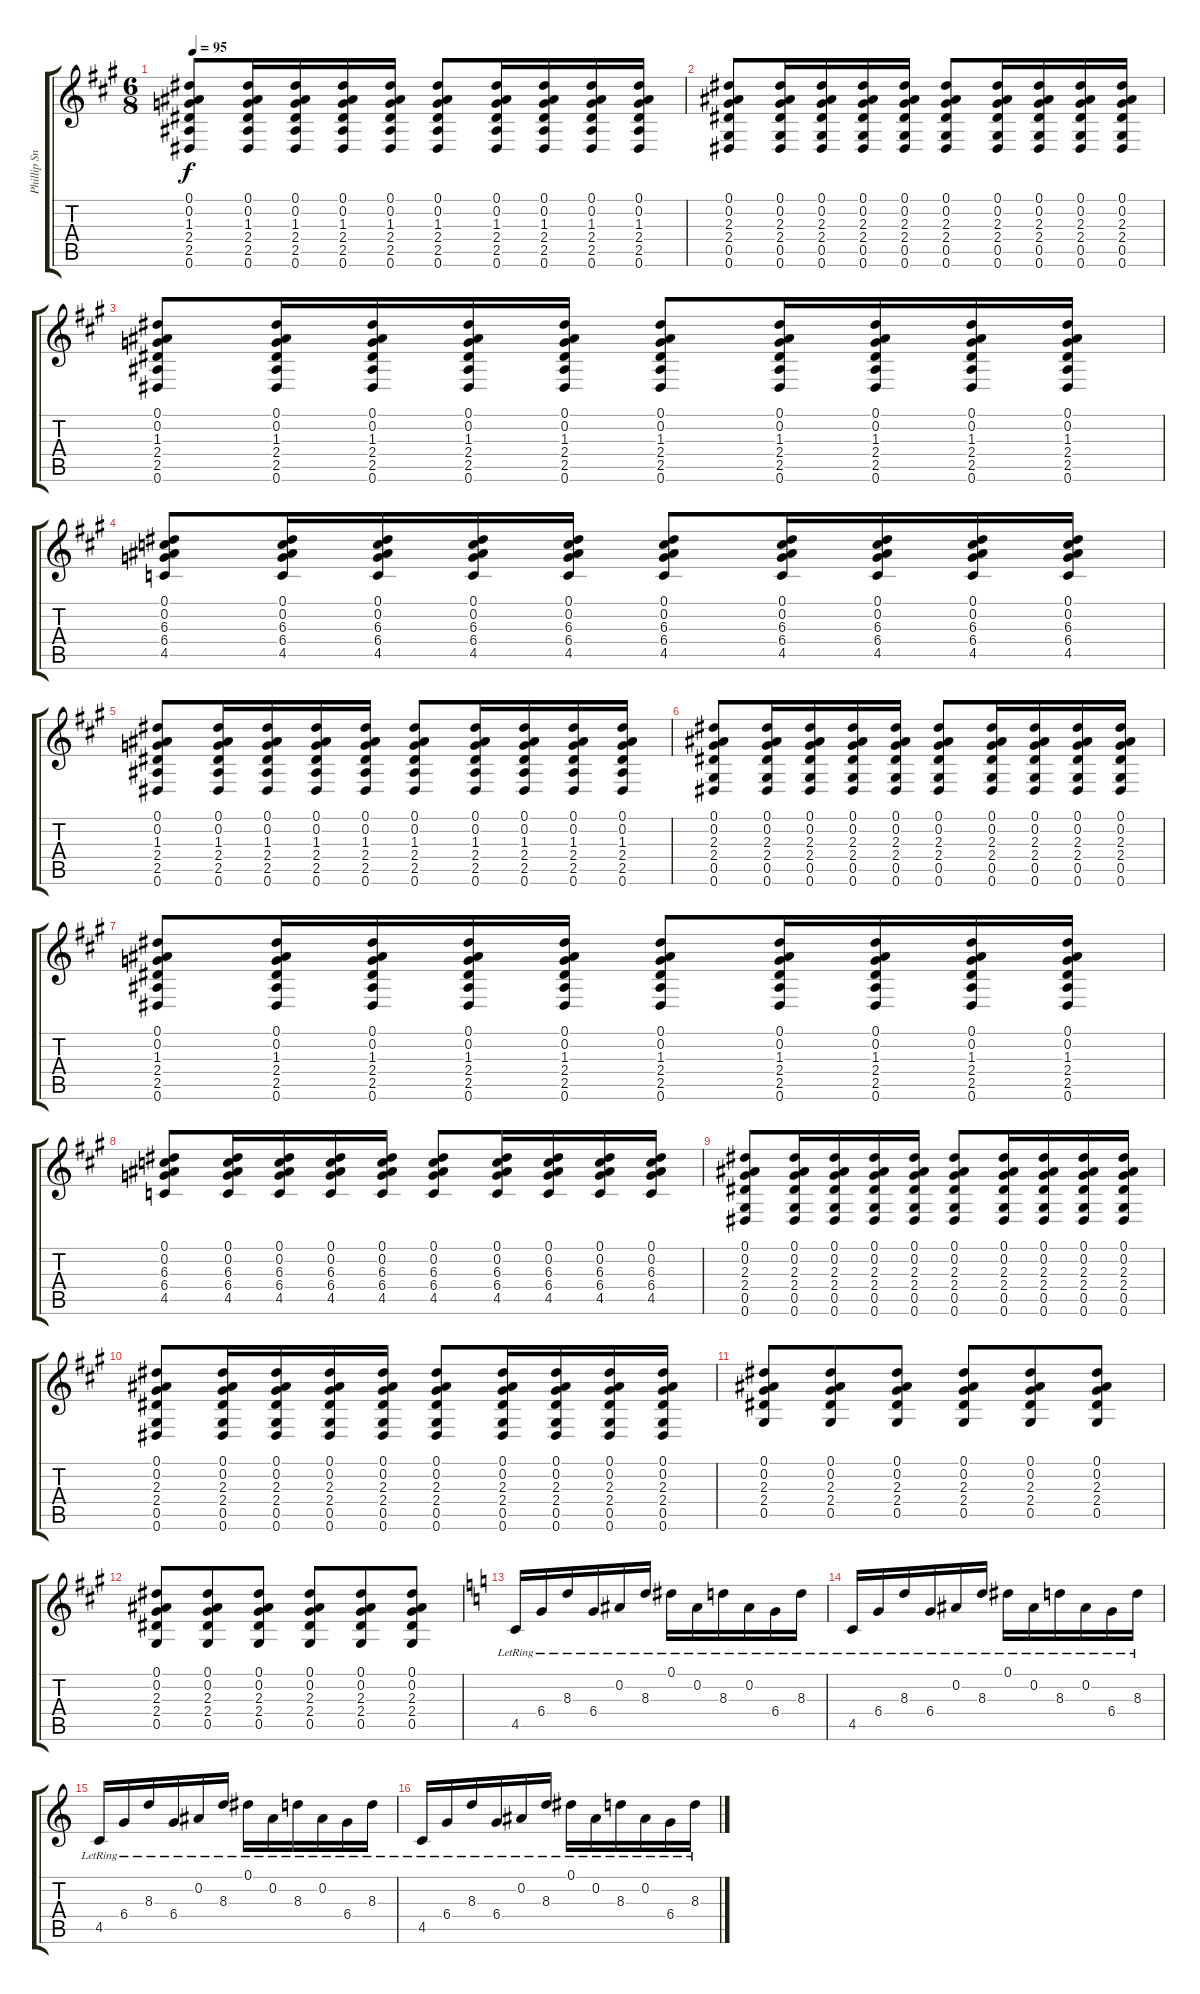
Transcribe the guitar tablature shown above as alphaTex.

\track ("Phillip Sneed" "Phillip Sn") {instrument acousticguitarnylon}
\staff {score tabs}
\tuning (Eb4 Bb3 Gb3 Db3 Ab2 Eb2) {hide}
\ts (6 8)
\tempo 95
\clef g2
\ks a
(0.1 0.2 1.3 2.4 2.5 0.6).8{dy f} (0.1 0.2 1.3 2.4 2.5 0.6).16 (0.1 0.2 1.3 2.4 2.5 0.6).16 (0.1 0.2 1.3 2.4 2.5 0.6).16 (0.1 0.2 1.3 2.4 2.5 0.6).16 (0.1 0.2 1.3 2.4 2.5 0.6).8 (0.1 0.2 1.3 2.4 2.5 0.6).16 (0.1 0.2 1.3 2.4 2.5 0.6).16 (0.1 0.2 1.3 2.4 2.5 0.6).16 (0.1 0.2 1.3 2.4 2.5 0.6).16 |
(0.1 0.2 2.3 2.4 0.5 0.6).8 (0.1 0.2 2.3 2.4 0.5 0.6).16 (0.1 0.2 2.3 2.4 0.5 0.6).16 (0.1 0.2 2.3 2.4 0.5 0.6).16 (0.1 0.2 2.3 2.4 0.5 0.6).16 (0.1 0.2 2.3 2.4 0.5 0.6).8 (0.1 0.2 2.3 2.4 0.5 0.6).16 (0.1 0.2 2.3 2.4 0.5 0.6).16 (0.1 0.2 2.3 2.4 0.5 0.6).16 (0.1 0.2 2.3 2.4 0.5 0.6).16 |
(0.1 0.2 1.3 2.4 2.5 0.6).8 (0.1 0.2 1.3 2.4 2.5 0.6).16 (0.1 0.2 1.3 2.4 2.5 0.6).16 (0.1 0.2 1.3 2.4 2.5 0.6).16 (0.1 0.2 1.3 2.4 2.5 0.6).16 (0.1 0.2 1.3 2.4 2.5 0.6).8 (0.1 0.2 1.3 2.4 2.5 0.6).16 (0.1 0.2 1.3 2.4 2.5 0.6).16 (0.1 0.2 1.3 2.4 2.5 0.6).16 (0.1 0.2 1.3 2.4 2.5 0.6).16 |
(0.1 0.2 6.3 6.4 4.5).8 (0.1 0.2 6.3 6.4 4.5).16 (0.1 0.2 6.3 6.4 4.5).16 (0.1 0.2 6.3 6.4 4.5).16 (0.1 0.2 6.3 6.4 4.5).16 (0.1 0.2 6.3 6.4 4.5).8 (0.1 0.2 6.3 6.4 4.5).16 (0.1 0.2 6.3 6.4 4.5).16 (0.1 0.2 6.3 6.4 4.5).16 (0.1 0.2 6.3 6.4 4.5).16 |
(0.1 0.2 1.3 2.4 2.5 0.6).8 (0.1 0.2 1.3 2.4 2.5 0.6).16 (0.1 0.2 1.3 2.4 2.5 0.6).16 (0.1 0.2 1.3 2.4 2.5 0.6).16 (0.1 0.2 1.3 2.4 2.5 0.6).16 (0.1 0.2 1.3 2.4 2.5 0.6).8 (0.1 0.2 1.3 2.4 2.5 0.6).16 (0.1 0.2 1.3 2.4 2.5 0.6).16 (0.1 0.2 1.3 2.4 2.5 0.6).16 (0.1 0.2 1.3 2.4 2.5 0.6).16 |
(0.1 0.2 2.3 2.4 0.5 0.6).8 (0.1 0.2 2.3 2.4 0.5 0.6).16 (0.1 0.2 2.3 2.4 0.5 0.6).16 (0.1 0.2 2.3 2.4 0.5 0.6).16 (0.1 0.2 2.3 2.4 0.5 0.6).16 (0.1 0.2 2.3 2.4 0.5 0.6).8 (0.1 0.2 2.3 2.4 0.5 0.6).16 (0.1 0.2 2.3 2.4 0.5 0.6).16 (0.1 0.2 2.3 2.4 0.5 0.6).16 (0.1 0.2 2.3 2.4 0.5 0.6).16 |
(0.1 0.2 1.3 2.4 2.5 0.6).8 (0.1 0.2 1.3 2.4 2.5 0.6).16 (0.1 0.2 1.3 2.4 2.5 0.6).16 (0.1 0.2 1.3 2.4 2.5 0.6).16 (0.1 0.2 1.3 2.4 2.5 0.6).16 (0.1 0.2 1.3 2.4 2.5 0.6).8 (0.1 0.2 1.3 2.4 2.5 0.6).16 (0.1 0.2 1.3 2.4 2.5 0.6).16 (0.1 0.2 1.3 2.4 2.5 0.6).16 (0.1 0.2 1.3 2.4 2.5 0.6).16 |
(0.1 0.2 6.3 6.4 4.5).8 (0.1 0.2 6.3 6.4 4.5).16 (0.1 0.2 6.3 6.4 4.5).16 (0.1 0.2 6.3 6.4 4.5).16 (0.1 0.2 6.3 6.4 4.5).16 (0.1 0.2 6.3 6.4 4.5).8 (0.1 0.2 6.3 6.4 4.5).16 (0.1 0.2 6.3 6.4 4.5).16 (0.1 0.2 6.3 6.4 4.5).16 (0.1 0.2 6.3 6.4 4.5).16 |
(0.1 0.2 2.3 2.4 0.5 0.6).8 (0.1 0.2 2.3 2.4 0.5 0.6).16 (0.1 0.2 2.3 2.4 0.5 0.6).16 (0.1 0.2 2.3 2.4 0.5 0.6).16 (0.1 0.2 2.3 2.4 0.5 0.6).16 (0.1 0.2 2.3 2.4 0.5 0.6).8 (0.1 0.2 2.3 2.4 0.5 0.6).16 (0.1 0.2 2.3 2.4 0.5 0.6).16 (0.1 0.2 2.3 2.4 0.5 0.6).16 (0.1 0.2 2.3 2.4 0.5 0.6).16 |
(0.1 0.2 2.3 2.4 0.5 0.6).8 (0.1 0.2 2.3 2.4 0.5 0.6).16 (0.1 0.2 2.3 2.4 0.5 0.6).16 (0.1 0.2 2.3 2.4 0.5 0.6).16 (0.1 0.2 2.3 2.4 0.5 0.6).16 (0.1 0.2 2.3 2.4 0.5 0.6).8 (0.1 0.2 2.3 2.4 0.5 0.6).16 (0.1 0.2 2.3 2.4 0.5 0.6).16 (0.1 0.2 2.3 2.4 0.5 0.6).16 (0.1 0.2 2.3 2.4 0.5 0.6).16 |
(0.1 0.2 2.3 2.4 0.5).8 (0.1 0.2 2.3 2.4 0.5).8 (0.1 0.2 2.3 2.4 0.5).8 (0.1 0.2 2.3 2.4 0.5).8 (0.1 0.2 2.3 2.4 0.5).8 (0.1 0.2 2.3 2.4 0.5).8 |
(0.1 0.2 2.3 2.4 0.5).8 (0.1 0.2 2.3 2.4 0.5).8 (0.1 0.2 2.3 2.4 0.5).8 (0.1 0.2 2.3 2.4 0.5).8 (0.1 0.2 2.3 2.4 0.5).8 (0.1 0.2 2.3 2.4 0.5).8 |
\ks c
4.5{lr}.16 6.4{lr}.16 8.3{lr}.16 6.4{lr}.16 0.2{lr}.16 8.3{lr}.16 0.1{lr}.16 0.2{lr}.16 8.3{lr}.16 0.2{lr}.16 6.4{lr}.16 8.3{lr}.16 |
4.5{lr}.16 6.4{lr}.16 8.3{lr}.16 6.4{lr}.16 0.2{lr}.16 8.3{lr}.16 0.1{lr}.16 0.2{lr}.16 8.3{lr}.16 0.2{lr}.16 6.4{lr}.16 8.3{lr}.16 |
4.5{lr}.16 6.4{lr}.16 8.3{lr}.16 6.4{lr}.16 0.2{lr}.16 8.3{lr}.16 0.1{lr}.16 0.2{lr}.16 8.3{lr}.16 0.2{lr}.16 6.4{lr}.16 8.3{lr}.16 |
4.5{lr}.16 6.4{lr}.16 8.3{lr}.16 6.4{lr}.16 0.2{lr}.16 8.3{lr}.16 0.1{lr}.16 0.2{lr}.16 8.3{lr}.16 0.2{lr}.16 6.4{lr}.16 8.3{lr}.16
